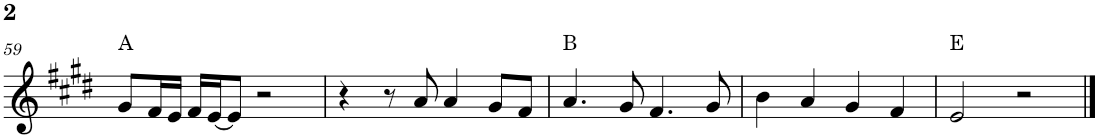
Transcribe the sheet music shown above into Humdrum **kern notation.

**kern	**harte
*part1	*part1
*staff1	*
*I"P1	*
!!LO:PB:g=z
*clefG2	*
*k[f#c#g#d#]	*
*E:	*
*M4/4	*
=59	=59
8g#/L	A:maj
16f#/L	.
16e/JJ	.
16f#/LL	.
[<16e/J	.
8e/J]	.
2r	.
=60	=60
4r	.
8r	.
8a/	.
4a/	.
8g#/L	.
8f#/J	.
=61	=61
4.a/	B:maj
8g#/	.
4.f#/	.
8g#/	.
=62	=62
4b\	.
4a/	.
4g#/	.
4f#/	.
=63	=63
2e/	E:maj
2r	.
==	==
*-	*-
